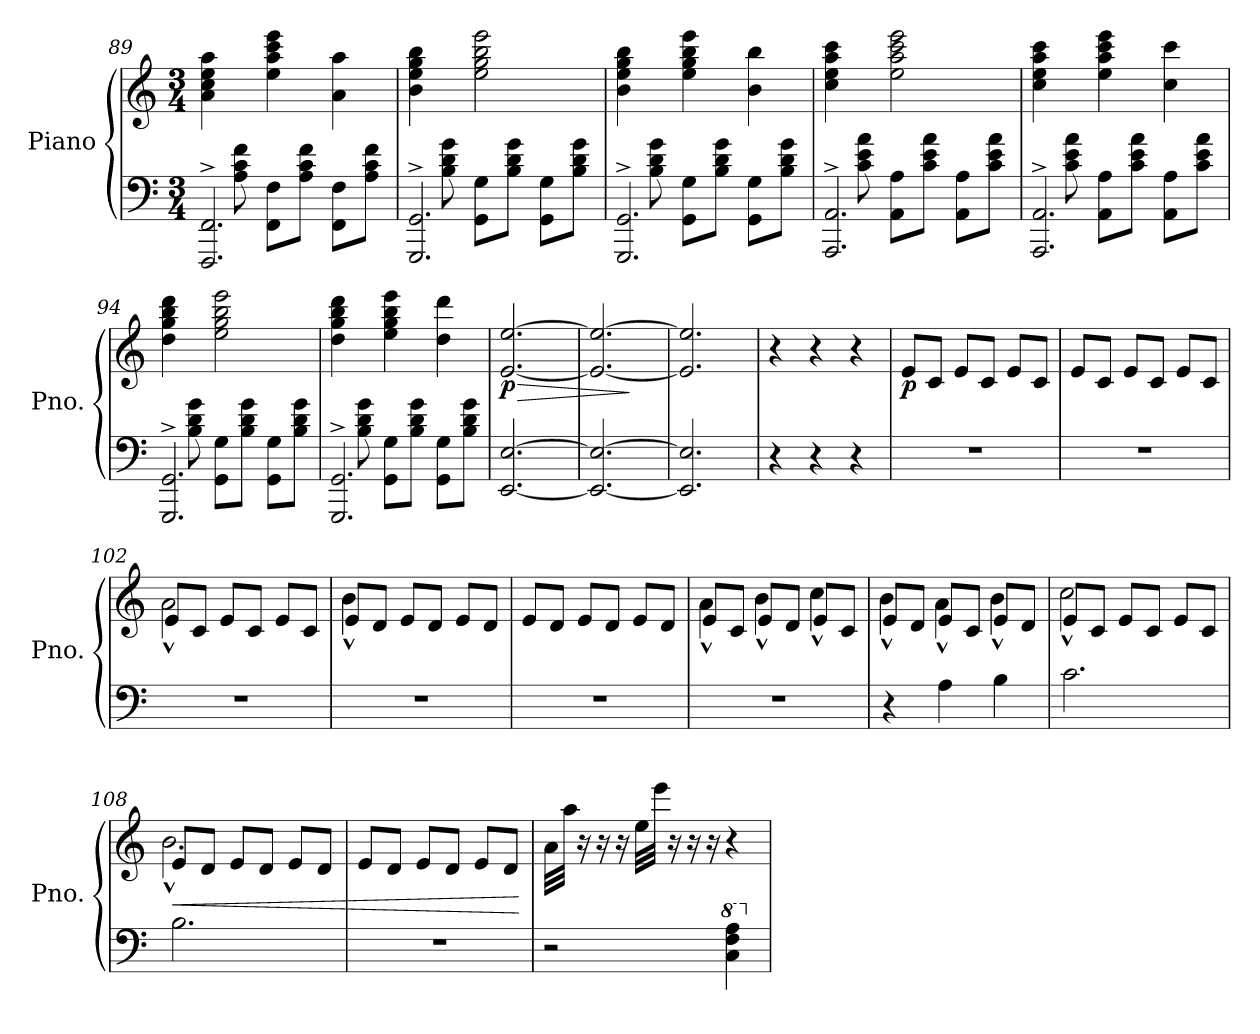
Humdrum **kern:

**kern	**kern	**dynam
*part1	*part1	*part1
*staff2	*staff1	*staff1/2
*I"Piano	*	*
*I'Pno.	*	*
*clefF4	*clefG2	*
*k[]	*k[]	*
*M3/4	*M3/4	*
=89	=89	=89
*^	*	*
2.FFF/^ 2.FF/^	8ryy	4a\ 4cc\ 4ee\ 4aa\	.
.	8A\ 8c\ 8f\	.	.
.	8FF\ 8F\L	4ee\ 4aa\ 4ccc\ 4eee\	.
.	8A\ 8c\ 8f\J	.	.
.	8FF\ 8F\L	4a\ 4aa\	.
.	8A\ 8c\ 8f\J	.	.
=90	=90	=90	=90
2.GGG/^ 2.GG/^	8ryy	4b\ 4ee\ 4gg\ 4bb\	.
.	8B\ 8d\ 8g\	.	.
.	8GG\ 8G\L	2ee\ 2gg\ 2bb\ 2eee\	.
.	8B\ 8d\ 8g\J	.	.
.	8GG\ 8G\L	.	.
.	8B\ 8d\ 8g\J	.	.
=91	=91	=91	=91
2.GGG/^ 2.GG/^	8ryy	4b\ 4ee\ 4gg\ 4bb\	.
.	8B\ 8d\ 8g\	.	.
.	8GG\ 8G\L	4ee\ 4gg\ 4bb\ 4eee\	.
.	8B\ 8d\ 8g\J	.	.
.	8GG\ 8G\L	4b\ 4bb\	.
.	8B\ 8d\ 8g\J	.	.
=92	=92	=92	=92
2.AAA/^ 2.AA/^	8ryy	4cc\ 4ee\ 4aa\ 4ccc\	.
.	8c\ 8e\ 8a\	.	.
.	8AA\ 8A\L	2ee\ 2aa\ 2ccc\ 2eee\	.
.	8c\ 8e\ 8a\J	.	.
.	8AA\ 8A\L	.	.
.	8c\ 8e\ 8a\J	.	.
=93	=93	=93	=93
2.AAA/^ 2.AA/^	8ryy	4cc\ 4ee\ 4aa\ 4ccc\	.
.	8c\ 8e\ 8a\	.	.
.	8AA\ 8A\L	4ee\ 4aa\ 4ccc\ 4eee\	.
.	8c\ 8e\ 8a\J	.	.
.	8AA\ 8A\L	4cc\ 4ccc\	.
.	8c\ 8e\ 8a\J	.	.
=94	=94	=94	=94
2.GGG/^ 2.GG/^	8ryy	4dd\ 4gg\ 4bb\ 4ddd\	.
.	8B\ 8d\ 8g\	.	.
.	8GG\ 8G\L	2ee\ 2gg\ 2bb\ 2eee\	.
.	8B\ 8d\ 8g\J	.	.
.	8GG\ 8G\L	.	.
.	8B\ 8d\ 8g\J	.	.
=95	=95	=95	=95
2.GGG/^ 2.GG/^	8ryy	4dd\ 4gg\ 4bb\ 4ddd\	.
.	8B\ 8d\ 8g\	.	.
.	8GG\ 8G\L	4ee\ 4gg\ 4bb\ 4eee\	.
.	8B\ 8d\ 8g\J	.	.
.	8GG\ 8G\L	4dd\ 4ddd\	.
.	8B\ 8d\ 8g\J	.	.
=96	=96	=96	=96
!	!	!	!LO:HP:b
!	!	!	!LO:DY:n=1:b
*v	*v	*	*
[2.EE/ [2.E/	[2.e/ [2.ee/	> p
=97	=97	=97
2.EE/_ 2.E/_	2.e/_ 2.ee/_	.
.	.	]
=98	=98	=98
2.EE/] 2.E/]	2.e/] 2.ee/]	.
=99	=99	=99
4r	4r	.
4r	4r	.
4r	4r	.
=100	=100	=100
!	!	!LO:DY:b
2.r	8e/L	p
.	8c/J	.
.	8e/L	.
.	8c/J	.
.	8e/L	.
.	8c/J	.
=101	=101	=101
2.r	8e/L	.
.	8c/J	.
.	8e/L	.
.	8c/J	.
.	8e/L	.
.	8c/J	.
=102	=102	=102
*	*^	*
2.r	8e/L	2a^^\	.
.	8c/J	.	.
.	8e/L	.	.
.	8c/J	.	.
.	8e/L	4ryy	.
.	8c/J	.	.
=103	=103	=103	=103
2.r	8e/L	4b^^\	.
.	8d/J	.	.
.	8e/L	2ryy	.
.	8d/J	.	.
.	8e/L	.	.
.	8d/J	.	.
*	*v	*v	*
=104	=104	=104
2.r	8e/L	.
.	8d/J	.
.	8e/L	.
.	8d/J	.
.	8e/L	.
.	8d/J	.
=105	=105	=105
*	*^	*
2.r	8e/L	4a^^\	.
.	8c/J	.	.
.	8e/L	4b^^\	.
.	8d/J	.	.
.	8e/L	4cc^^\	.
.	8c/J	.	.
=106	=106	=106	=106
4r	8e/L	4b^^\	.
.	8d/J	.	.
4A\	8e/L	4a^^\	.
.	8c/J	.	.
4B\	8e/L	4b^^\	.
.	8d/J	.	.
=107	=107	=107	=107
2.c\	8e/L	2cc^^\	.
.	8c/J	.	.
.	8e/L	.	.
.	8c/J	.	.
.	8e/L	4ryy	.
.	8c/J	.	.
=108	=108	=108	=108
!	!	!	!LO:HP:b
2.B\	8e/L	2.b^^\	<
.	8d/J	.	.
.	8e/L	.	.
.	8d/J	.	.
.	8e/L	.	.
.	8d/J	.	.
*	*v	*v	*
=109	=109	=109
2.r	8e/L	.
.	8d/J	.
.	8e/L	.
.	8d/J	.
.	8e/L	.
.	8d/J	.
.	.	[
=110	=110	=110
2r	32a\LLL	.
.	32aa\JJJ	.
.	16r	.
.	16r	.
.	16r	.
.	32ee\LLL	.
.	32eee\JJJ	.
.	16r	.
.	16r	.
.	16r	.
*8va	*	*
4c\ 4f\ 4a\	4r	.
*X8va	*	*
=	=	=
*-	*-	*-
